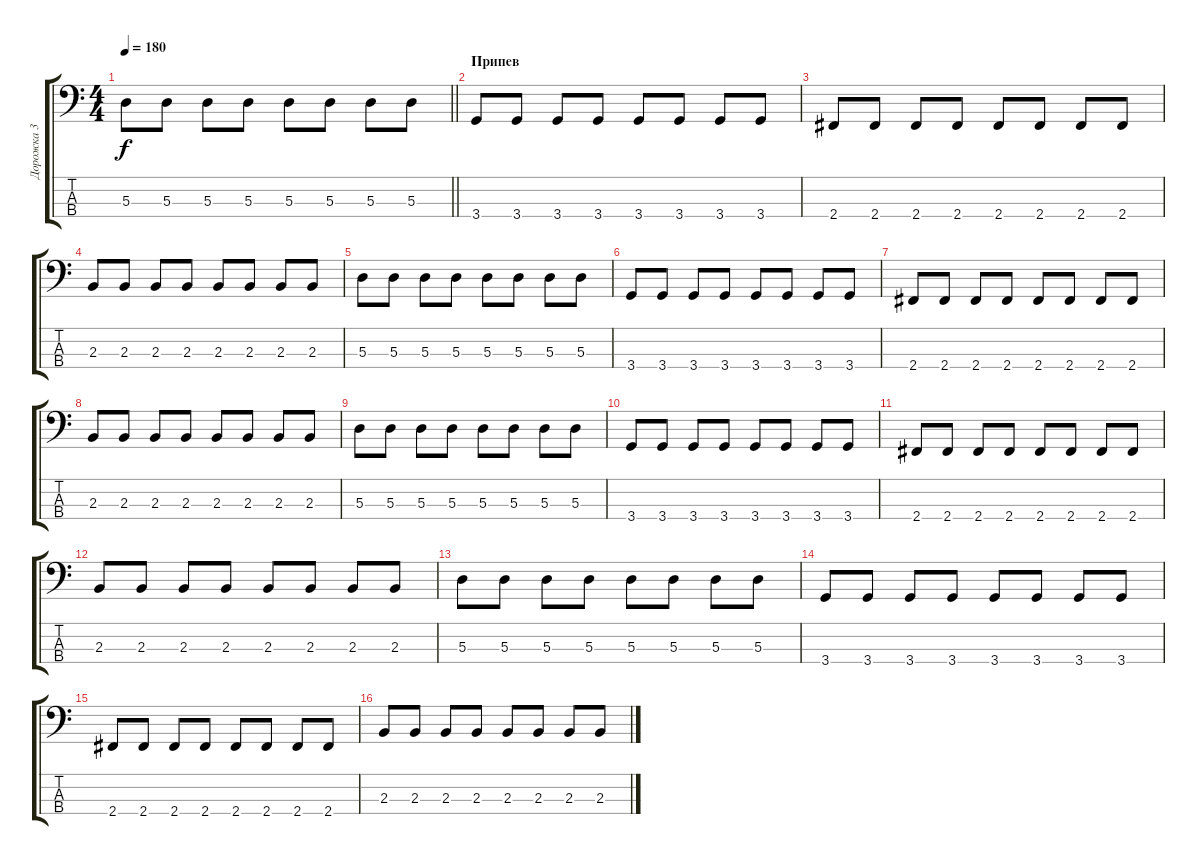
\track ("Дорожка 3" "Дорожка 3") {instrument slapbass2}
\staff {score tabs}
\tuning (G2 D2 A1 E1) {hide}
\ts (4 4)
\tempo 180
\clef f4
\barLineRight lightlight
\ks c
5.3.8{dy f} 5.3.8 5.3.8 5.3.8 5.3.8 5.3.8 5.3.8 5.3.8 |
\section ("" "Припев")
3.4.8 3.4.8 3.4.8 3.4.8 3.4.8 3.4.8 3.4.8 3.4.8 |
2.4.8 2.4.8 2.4.8 2.4.8 2.4.8 2.4.8 2.4.8 2.4.8 |
2.3.8 2.3.8 2.3.8 2.3.8 2.3.8 2.3.8 2.3.8 2.3.8 |
5.3.8 5.3.8 5.3.8 5.3.8 5.3.8 5.3.8 5.3.8 5.3.8 |
3.4.8 3.4.8 3.4.8 3.4.8 3.4.8 3.4.8 3.4.8 3.4.8 |
2.4.8 2.4.8 2.4.8 2.4.8 2.4.8 2.4.8 2.4.8 2.4.8 |
2.3.8 2.3.8 2.3.8 2.3.8 2.3.8 2.3.8 2.3.8 2.3.8 |
5.3.8 5.3.8 5.3.8 5.3.8 5.3.8 5.3.8 5.3.8 5.3.8 |
3.4.8 3.4.8 3.4.8 3.4.8 3.4.8 3.4.8 3.4.8 3.4.8 |
2.4.8 2.4.8 2.4.8 2.4.8 2.4.8 2.4.8 2.4.8 2.4.8 |
2.3.8 2.3.8 2.3.8 2.3.8 2.3.8 2.3.8 2.3.8 2.3.8 |
5.3.8 5.3.8 5.3.8 5.3.8 5.3.8 5.3.8 5.3.8 5.3.8 |
3.4.8 3.4.8 3.4.8 3.4.8 3.4.8 3.4.8 3.4.8 3.4.8 |
2.4.8 2.4.8 2.4.8 2.4.8 2.4.8 2.4.8 2.4.8 2.4.8 |
2.3.8 2.3.8 2.3.8 2.3.8 2.3.8 2.3.8 2.3.8 2.3.8
